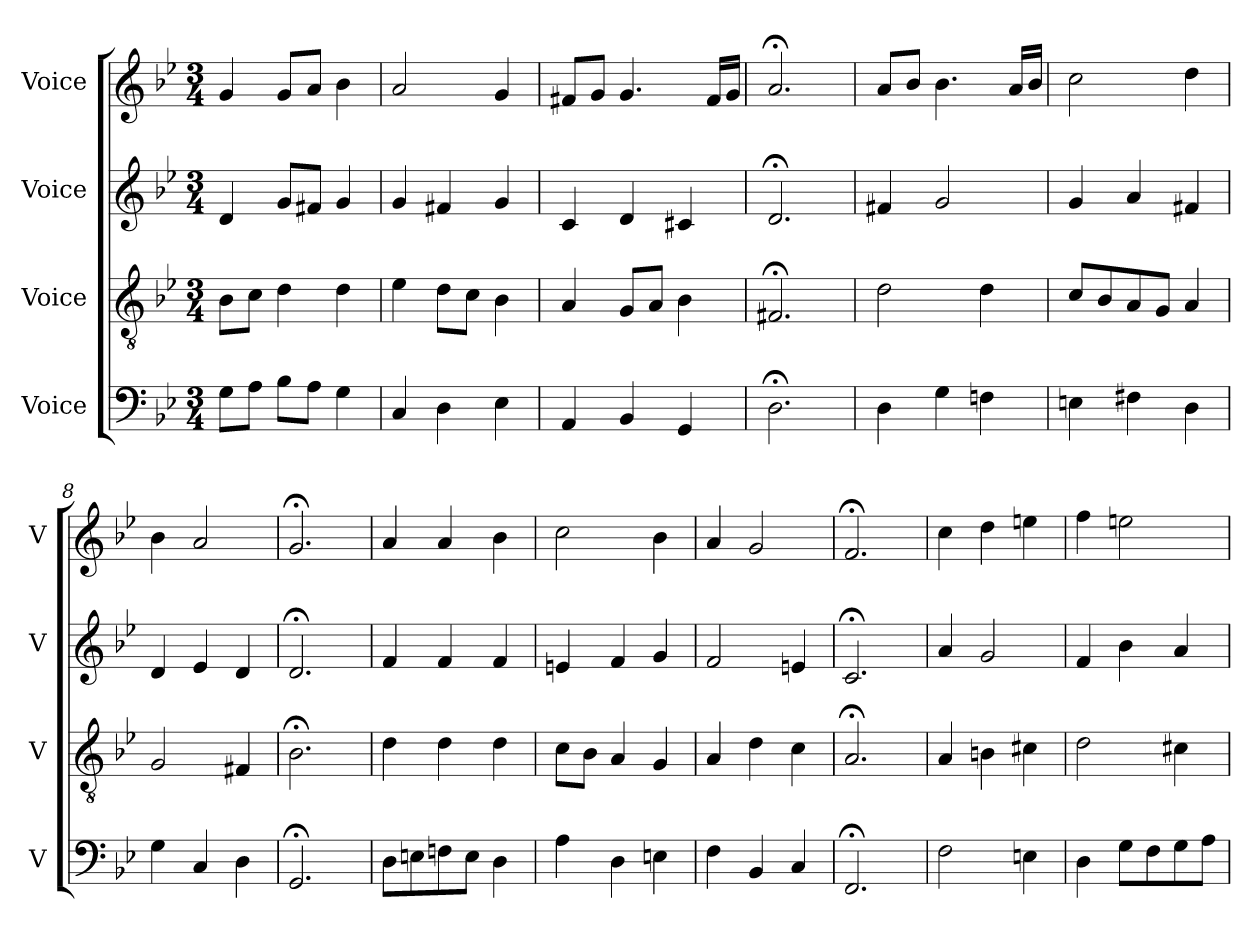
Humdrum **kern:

**kern	**kern	**kern	**kern
*part4	*part3	*part2	*part1
*staff4	*staff3	*staff2	*staff1
*I"Voice	*I"Voice	*I"Voice	*I"Voice
*I'V	*I'V	*I'V	*I'V
*clefF4	*clefGv2	*clefG2	*clefG2
*k[b-e-]	*k[b-e-]	*k[b-e-]	*k[b-e-]
*M3/4	*M3/4	*M3/4	*M3/4
=	=	=	=
8GL	8B-L	4d	4g
8AJ	8cJ	.	.
8B-L	4d	8gL	8gL
8AJ	.	8f#XJ	8aJ
4G	4d	4g	4b-
=3	=3	=3	=3
4C	4e-	4g	2a
4D	8dL	4f#X	.
.	8cJ	.	.
4E-	4B-	4g	4g
=4	=4	=4	=4
4AA	4A	4c	8f#XL
.	.	.	8gJ
4BB-	8GL	4d	4.g
.	8AJ	.	.
4GG	4B-	4c#X	.
.	.	.	16f#LL
.	.	.	16gJJ
=5	=5	=5	=5
2.D;<	2.F#X;<	2.d;<	2.a;<
=6	=6	=6	=6
4D	2d	4f#X	8aL
.	.	.	8b-J
4G	.	2g	4.b-
4Fn	4d	.	.
.	.	.	16aLL
.	.	.	16b-JJ
=7	=7	=7	=7
4En	8cL	4g	2cc
.	8B-	.	.
4F#X	8A	4a	.
.	8GJ	.	.
4D	4A	4f#X	4dd
=8	=8	=8	=8
4G	2G	4d	4b-
4C	.	4e-	2a
4D	4F#X	4d	.
=9	=9	=9	=9
2.GG;<	2.B-;<	2.d;<	2.g;<
=10	=10	=10	=10
8DL	4d	4f	4a
8En	.	.	.
8Fn	4d	4f	4a
8EJ	.	.	.
4D	4d	4f	4b-
=11	=11	=11	=11
4A	8cL	4en	2cc
.	8B-J	.	.
4D	4A	4f	.
4En	4G	4g	4b-
=12	=12	=12	=12
4F	4A	2f	4a
4BB-	4d	.	2g
4C	4c	4en	.
=13	=13	=13	=13
2.FF;<	2.A;<	2.c;<	2.f;<
=14	=14	=14	=14
2F	4A	4a	4cc
.	4Bn	2g	4dd
4En	4c#X	.	4een
=15	=15	=15	=15
4D	2d	4f	4ff
8GL	.	4b-	2een
8F	.	.	.
8G	4c#X	4a	.
8AJ	.	.	.
=	=	=	=
*-	*-	*-	*-
